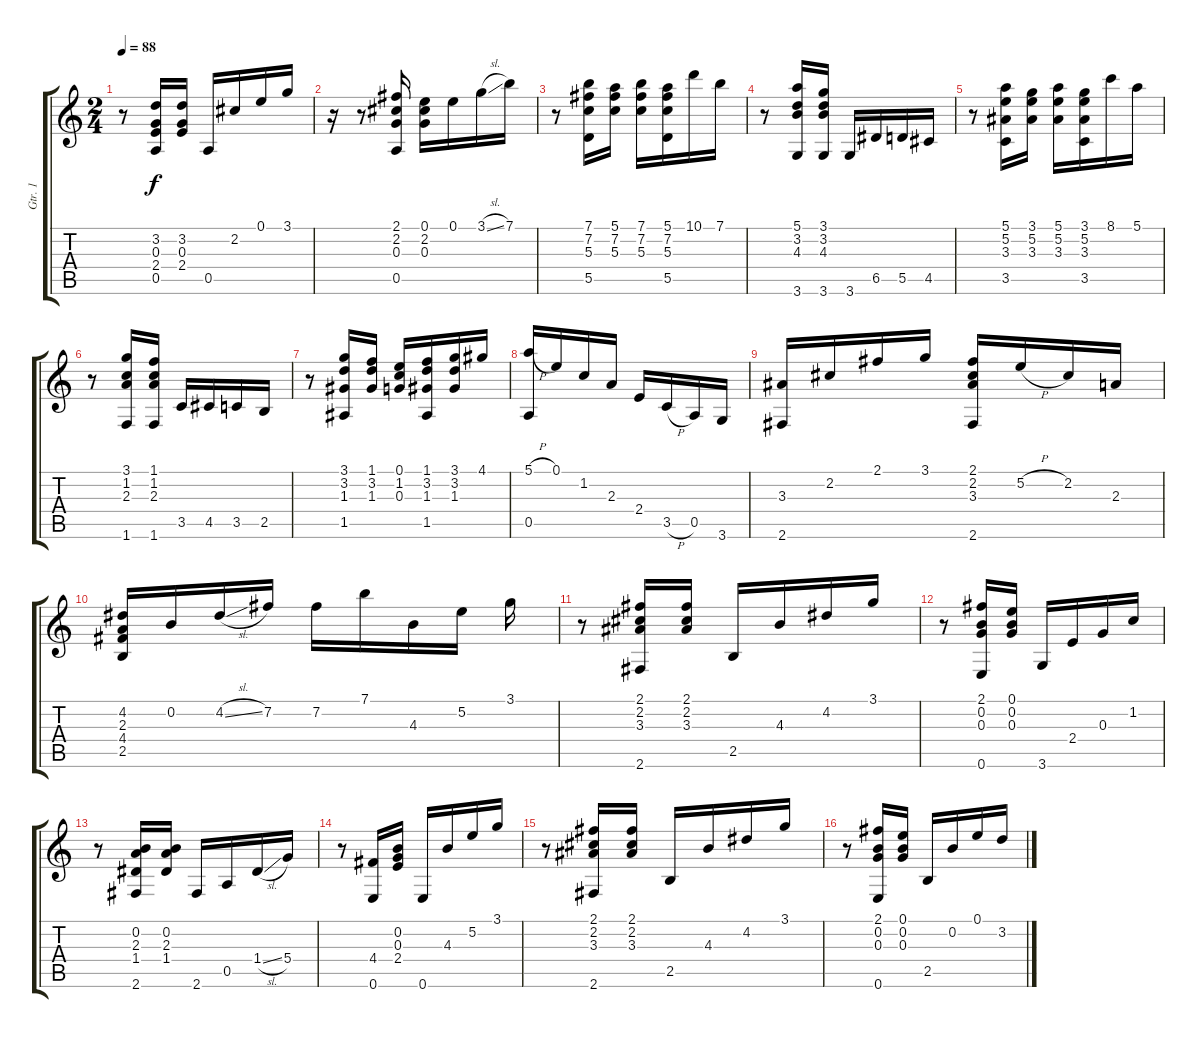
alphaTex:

\track ("Gtr. 1" "Gtr. 1") {instrument acousticguitarnylon}
\staff {score tabs}
\tuning (E4 B3 G3 D3 A2 E2) {hide}
\ts (2 4)
\tempo 88
\clef g2
\ks c
r.8{dy f} (3.2 0.3 2.4 0.5).16 (3.2 0.3 2.4).16 0.5.16 2.2.16 0.1.16 3.1.16 |
r.16 r.8 (2.1 2.2 0.3 0.5).16 (0.1 2.2 0.3).16 0.1.16 3.1{sl}.16 7.1.16 |
r.8 (7.1 7.2 5.3 5.5).16 (5.1 7.2 5.3).16 (7.1 7.2 5.3).16 (5.1 7.2 5.3 5.5).16 10.1.16 7.1.16 |
r.8 (5.1 3.2 4.3 3.6).16 (3.1 3.2 4.3 3.6).16 3.6.16 6.5.16 5.5.16 4.5.16 |
r.8 (5.1 5.2 3.3 3.5).16 (3.1 5.2 3.3).16 (5.1 5.2 3.3).16 (3.1 5.2 3.3 3.5).16 8.1.16 5.1.16 |
r.8 (3.1 1.2 2.3 1.6).16 (1.1 1.2 2.3 1.6).16 3.5.16 4.5.16 3.5.16 2.5.16 |
r.8 (3.1 3.2 1.3 1.5).16 (1.1 3.2 1.3).16 (0.1 1.2 0.3).16 (1.1 3.2 1.3 1.5).16 (3.1 3.2 1.3).16 4.1.16 |
(5.1{h} 0.5).16 0.1.16 1.2.16 2.3.16 2.4.16 3.5{h}.16 0.5.16 3.6.16 |
(3.3 2.6).16 2.2.16 2.1.16 3.1.16 (2.1 2.2 3.3 2.6).16 5.2{h}.16 2.2.16 2.3.16 |
(4.2 2.3 4.4 2.5).16 0.2.16 4.2{sl}.16 7.2.16 7.2.16 7.1.16 4.3.16 5.2.16 3.1.16 |
r.8 (2.1 2.2 3.3 2.6).16 (2.1 2.2 3.3).16 2.5.16 4.3.16 4.2.16 3.1.16 |
r.8 (2.1 0.2 0.3 0.6).16 (0.1 0.2 0.3).16 3.6.16 2.4.16 0.3.16 1.2.16 |
r.8 (0.2 2.3 1.4 2.6).16 (0.2 2.3 1.4).16 2.6.16 0.5.16 1.4{sl}.16 5.4.16 |
r.8 (4.4 0.6).16 (0.2 0.3 2.4).16 0.6.16 4.3.16 5.2.16 3.1.16 |
r.8 (2.1 2.2 3.3 2.6).16 (2.1 2.2 3.3).16 2.5.16 4.3.16 4.2.16 3.1.16 |
r.8 (2.1 0.2 0.3 0.6).16 (0.1 0.2 0.3).16 2.5.16 0.2.16 0.1.16 3.2.16
